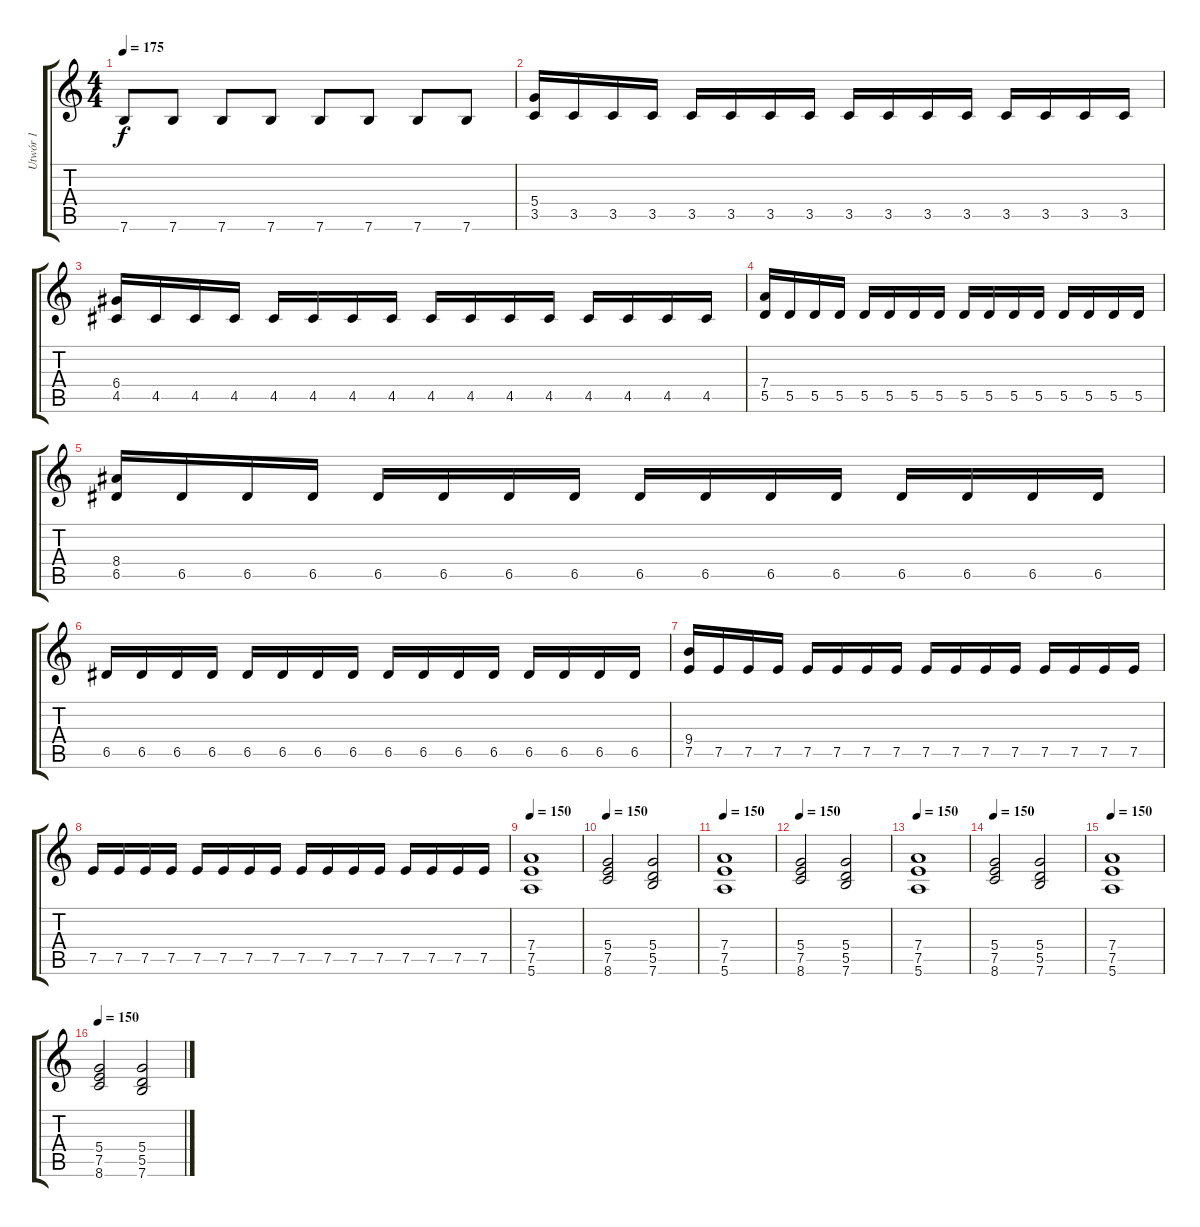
\track ("Utwór 1" "Utwór 1") {instrument distortionguitar}
\staff {score tabs}
\tuning (E4 B3 G3 D3 A2 E2) {hide}
\ts (4 4)
\tempo 175
\clef g2
\ks c
7.6.8{dy f} 7.6.8 7.6.8 7.6.8 7.6.8 7.6.8 7.6.8 7.6.8 |
(5.4 3.5).16 3.5.16 3.5.16 3.5.16 3.5.16 3.5.16 3.5.16 3.5.16 3.5.16 3.5.16 3.5.16 3.5.16 3.5.16 3.5.16 3.5.16 3.5.16 |
(6.4 4.5).16 4.5.16 4.5.16 4.5.16 4.5.16 4.5.16 4.5.16 4.5.16 4.5.16 4.5.16 4.5.16 4.5.16 4.5.16 4.5.16 4.5.16 4.5.16 |
(7.4 5.5).16 5.5.16 5.5.16 5.5.16 5.5.16 5.5.16 5.5.16 5.5.16 5.5.16 5.5.16 5.5.16 5.5.16 5.5.16 5.5.16 5.5.16 5.5.16 |
(8.4 6.5).16 6.5.16 6.5.16 6.5.16 6.5.16 6.5.16 6.5.16 6.5.16 6.5.16 6.5.16 6.5.16 6.5.16 6.5.16 6.5.16 6.5.16 6.5.16 |
6.5.16 6.5.16 6.5.16 6.5.16 6.5.16 6.5.16 6.5.16 6.5.16 6.5.16 6.5.16 6.5.16 6.5.16 6.5.16 6.5.16 6.5.16 6.5.16 |
(9.4 7.5).16 7.5.16 7.5.16 7.5.16 7.5.16 7.5.16 7.5.16 7.5.16 7.5.16 7.5.16 7.5.16 7.5.16 7.5.16 7.5.16 7.5.16 7.5.16 |
7.5.16 7.5.16 7.5.16 7.5.16 7.5.16 7.5.16 7.5.16 7.5.16 7.5.16 7.5.16 7.5.16 7.5.16 7.5.16 7.5.16 7.5.16 7.5.16 |
\tempo 150
(7.4 7.5 5.6).1 |
\tempo 150
(5.4 7.5 8.6).2 (5.4 5.5 7.6).2 |
\tempo 150
(7.4 7.5 5.6).1 |
\tempo 150
(5.4 7.5 8.6).2 (5.4 5.5 7.6).2 |
\tempo 150
(7.4 7.5 5.6).1 |
\tempo 150
(5.4 7.5 8.6).2 (5.4 5.5 7.6).2 |
\tempo 150
(7.4 7.5 5.6).1 |
\tempo 150
(5.4 7.5 8.6).2 (5.4 5.5 7.6).2
